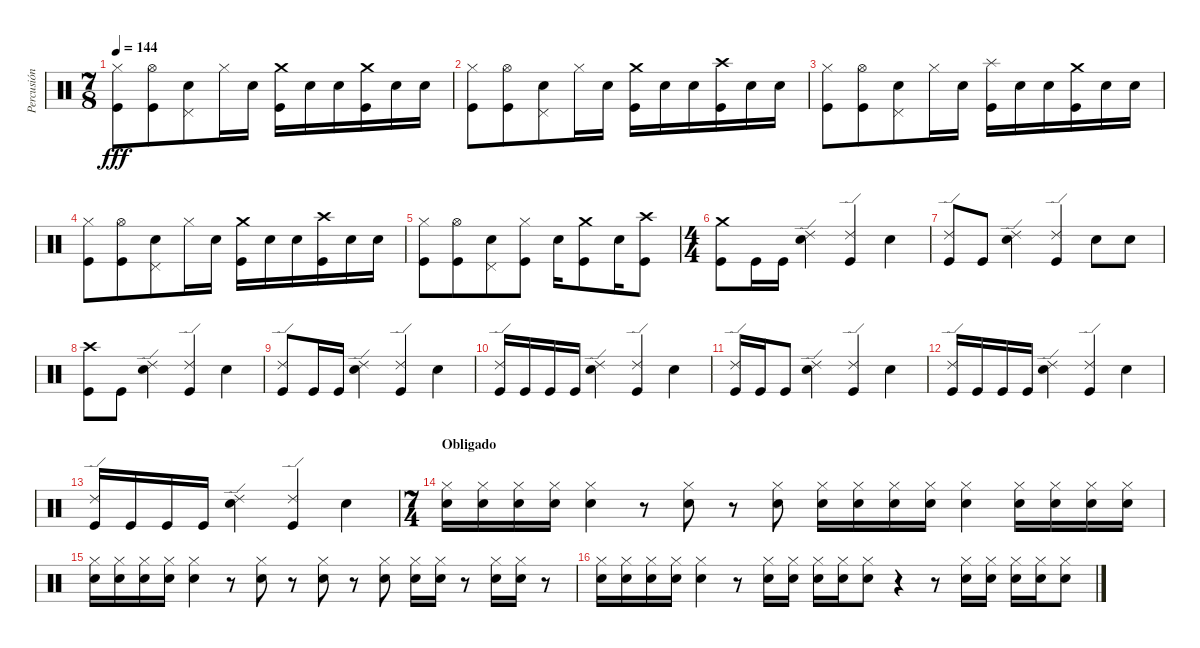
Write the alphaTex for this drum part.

\track ("Percusión" "Percusión") {instrument percussion}
\staff {score}
\articulation defaults
\ts (7 8)
\tempo 144
\clef neutral
\ks c
("Hi-Hat (closed)" "Kick (hit)").8{dy fff} ("Hi-Hat (open)" "Kick (hit)").8 ("Electric Snare (hit)" "Pedal Hi-Hat (hit)").8 "Hi-Hat (closed)".16 "Electric Snare (hit)".16 ("Crash medium (hit)" "Kick (hit)").16 "Electric Snare (hit)".16 "Electric Snare (hit)".16 ("Crash medium (hit)" "Kick (hit)").16 "Electric Snare (hit)".16 "Electric Snare (hit)".16 |
("Hi-Hat (closed)" "Kick (hit)").8 ("Hi-Hat (open)" "Kick (hit)").8 ("Electric Snare (hit)" "Pedal Hi-Hat (hit)").8 "Hi-Hat (closed)".16 "Electric Snare (hit)".16 ("Crash medium (hit)" "Kick (hit)").16 "Electric Snare (hit)".16 "Electric Snare (hit)".16 ("Crash high (hit)" "Kick (hit)").16 "Electric Snare (hit)".16 "Electric Snare (hit)".16 |
("Hi-Hat (closed)" "Kick (hit)").8 ("Hi-Hat (open)" "Kick (hit)").8 ("Electric Snare (hit)" "Pedal Hi-Hat (hit)").8 "Hi-Hat (closed)".16 "Electric Snare (hit)".16 ("Splash (hit)" "Kick (hit)").16 "Electric Snare (hit)".16 "Electric Snare (hit)".16 ("Crash medium (hit)" "Kick (hit)").16 "Electric Snare (hit)".16 "Electric Snare (hit)".16 |
("Hi-Hat (closed)" "Kick (hit)").8 ("Hi-Hat (open)" "Kick (hit)").8 ("Electric Snare (hit)" "Pedal Hi-Hat (hit)").8 "Hi-Hat (closed)".16 "Electric Snare (hit)".16 ("Crash medium (hit)" "Kick (hit)").16 "Electric Snare (hit)".16 "Electric Snare (hit)".16 ("Crash high (hit)" "Kick (hit)").16 "Electric Snare (hit)".16 "Electric Snare (hit)".16 |
("Hi-Hat (closed)" "Kick (hit)").8 ("Hi-Hat (open)" "Kick (hit)").8 ("Electric Snare (hit)" "Pedal Hi-Hat (hit)").8 ("Hi-Hat (closed)" "Kick (hit)").8 "Electric Snare (hit)".16 ("Crash medium (hit)" "Kick (hit)").8 "Electric Snare (hit)".16 ("Crash high (hit)" "Kick (hit)").8 |
\ts (4 4)
("Crash medium (hit)" "Kick (hit)").8 "Kick (hit)".16 "Kick (hit)".16 ("Electric Snare (hit)" "Ride (edge) 2").4 ("Kick (hit)" "Ride (edge) 2").4 "Electric Snare (hit)".4 |
("Ride (edge) 2" "Kick (hit)").8 "Kick (hit)".8 ("Electric Snare (hit)" "Ride (edge) 2").4 ("Kick (hit)" "Ride (edge) 2").4 "Electric Snare (hit)".8 "Electric Snare (hit)".8 |
("Crash high (hit)" "Kick (hit)").8 "Kick (hit)".8 ("Electric Snare (hit)" "Ride (edge) 2").4 ("Kick (hit)" "Ride (edge) 2").4 "Electric Snare (hit)".4 |
("Kick (hit)" "Ride (edge) 2").8 "Kick (hit)".16 "Kick (hit)".16 ("Electric Snare (hit)" "Ride (edge) 2").4 ("Kick (hit)" "Ride (edge) 2").4 "Electric Snare (hit)".4 |
("Ride (edge) 2" "Kick (hit)").16 "Kick (hit)".16 "Kick (hit)".16 "Kick (hit)".16 ("Electric Snare (hit)" "Ride (edge) 2").4 ("Kick (hit)" "Ride (edge) 2").4 "Electric Snare (hit)".4 |
("Kick (hit)" "Ride (edge) 2").16 "Kick (hit)".16 "Kick (hit)".8 ("Electric Snare (hit)" "Ride (edge) 2").4 ("Kick (hit)" "Ride (edge) 2").4 "Electric Snare (hit)".4 |
("Ride (edge) 2" "Kick (hit)").16 "Kick (hit)".16 "Kick (hit)".16 "Kick (hit)".16 ("Electric Snare (hit)" "Ride (edge) 2").4 ("Kick (hit)" "Ride (edge) 2").4 "Electric Snare (hit)".4 |
("Ride (edge) 2" "Kick (hit)").16 "Kick (hit)".16 "Kick (hit)".16 "Kick (hit)".16 ("Electric Snare (hit)" "Ride (edge) 2").4 ("Kick (hit)" "Ride (edge) 2").4 "Electric Snare (hit)".4 |
\ts (7 4)
\section ("" "Obligado")
("Electric Snare (hit)" "Hi-Hat (closed)").16 ("Electric Snare (hit)" "Hi-Hat (closed)").16 ("Electric Snare (hit)" "Hi-Hat (closed)").16 ("Electric Snare (hit)" "Hi-Hat (closed)").16 ("Hi-Hat (closed)" "Electric Snare (hit)").4 r.8 ("Electric Snare (hit)" "Hi-Hat (closed)").8 r.8 ("Electric Snare (hit)" "Hi-Hat (closed)").8 ("Electric Snare (hit)" "Hi-Hat (closed)").16 ("Electric Snare (hit)" "Hi-Hat (closed)").16 ("Electric Snare (hit)" "Hi-Hat (closed)").16 ("Electric Snare (hit)" "Hi-Hat (closed)").16 ("Hi-Hat (closed)" "Electric Snare (hit)").4 ("Electric Snare (hit)" "Hi-Hat (closed)").16 ("Electric Snare (hit)" "Hi-Hat (closed)").16 ("Electric Snare (hit)" "Hi-Hat (closed)").16 ("Electric Snare (hit)" "Hi-Hat (closed)").16 |
("Hi-Hat (closed)" "Electric Snare (hit)").16 ("Hi-Hat (closed)" "Electric Snare (hit)").16 ("Hi-Hat (closed)" "Electric Snare (hit)").16 ("Hi-Hat (closed)" "Electric Snare (hit)").16 ("Electric Snare (hit)" "Hi-Hat (closed)").4 r.8 ("Hi-Hat (closed)" "Electric Snare (hit)").8 r.8 ("Hi-Hat (closed)" "Electric Snare (hit)").8 r.8 ("Hi-Hat (closed)" "Electric Snare (hit)").8 ("Hi-Hat (closed)" "Electric Snare (hit)").16 ("Hi-Hat (closed)" "Electric Snare (hit)").16 r.8 ("Hi-Hat (closed)" "Electric Snare (hit)").16 ("Hi-Hat (closed)" "Electric Snare (hit)").16 r.8 |
("Electric Snare (hit)" "Hi-Hat (closed)").16 ("Electric Snare (hit)" "Hi-Hat (closed)").16 ("Electric Snare (hit)" "Hi-Hat (closed)").16 ("Electric Snare (hit)" "Hi-Hat (closed)").16 ("Hi-Hat (closed)" "Electric Snare (hit)").4 r.8 ("Electric Snare (hit)" "Hi-Hat (closed)").16 ("Electric Snare (hit)" "Hi-Hat (closed)").16 ("Electric Snare (hit)" "Hi-Hat (closed)").16 ("Electric Snare (hit)" "Hi-Hat (closed)").16 ("Hi-Hat (closed)" "Electric Snare (hit)").8 r.4 r.8 ("Electric Snare (hit)" "Hi-Hat (closed)").16 ("Electric Snare (hit)" "Hi-Hat (closed)").16 ("Electric Snare (hit)" "Hi-Hat (closed)").16 ("Electric Snare (hit)" "Hi-Hat (closed)").16 ("Hi-Hat (closed)" "Electric Snare (hit)").8
